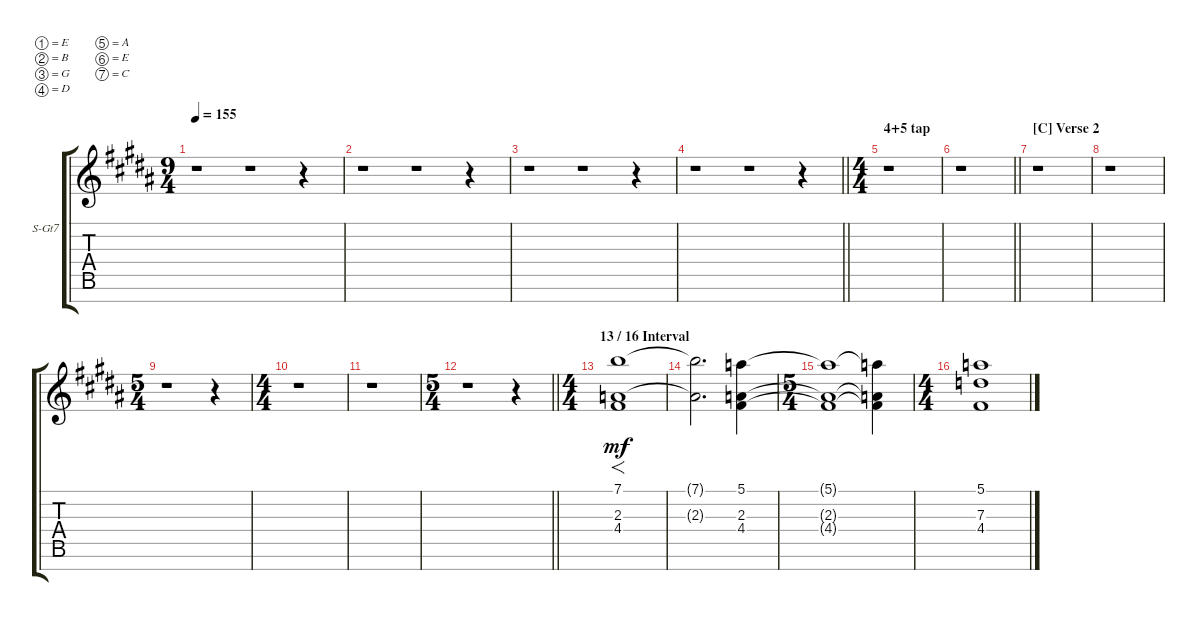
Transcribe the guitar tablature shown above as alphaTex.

\bracketExtendMode groupsimilarinstruments
\firstSystemTrackNameOrientation horizontal
\otherSystemsTrackNameOrientation horizontal
\track ("Synth" "S-Gt7") {instrument lead2sawtooth}
\staff {score tabs}
\tuning (E4 B3 G3 D3 A2 E2 C-1)
\displaytranspose 12
\ts (9 4)
\tempo 155
\clef g2
\ks b
r.1{dy f} r.1 r.4 |
r.1 r.1 r.4 |
r.1 r.1 r.4 |
\barLineRight lightlight
r.1 r.1 r.4 |
\ts (4 4)
\beaming (8 2 2 2 2)
\section ("" "4+5 tap")
r.1 |
\barLineRight lightlight
r.1 |
\section ("C" "Verse 2")
r.1 |
r.1 |
\ts (5 4)
\beaming (8 6 4)
r.1 r.4 |
\ts (4 4)
\beaming (8 6 4)
r.1 |
r.1 |
\ts (5 4)
\beaming (8 6 4)
\barLineRight lightlight
r.1 r.4 |
\ts (4 4)
\beaming (8 2 2 2 2)
\section ("" "13 / 16 Interval")
(7.1 2.3 4.4).1{f dy mf} |
(7.1{t} 2.3{t}).2{d} (5.1 2.3 4.4).4 |
\ts (5 4)
\beaming (8 6 4)
(5.1{t} 2.3{t} 4.4{t}).1 (5.1{t} 2.3{t} 4.4{t}).4 |
\ts (4 4)
\beaming (8 6 4)
(5.1 7.3 4.4).1
